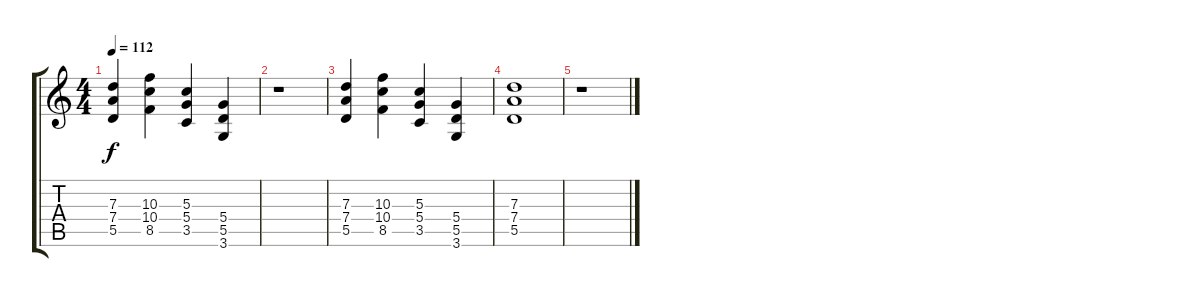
\track "" {instrument distortionguitar}
\staff {score tabs}
\tuning (E4 B3 G3 D3 A2 E2) {hide}
\ts (4 4)
\tempo 112
\clef g2
\ks c
(7.3{t} 7.4{t} 5.5{t}).4{dy f} (10.3 10.4 8.5).4 (5.3 5.4 3.5).4 (5.4 5.5 3.6).4 |
r.1 |
(7.3 7.4 5.5).4 (10.3 10.4 8.5).4 (5.3 5.4 3.5).4 (5.4 5.5 3.6).4 |
(7.3 7.4 5.5).1 |
r.1
